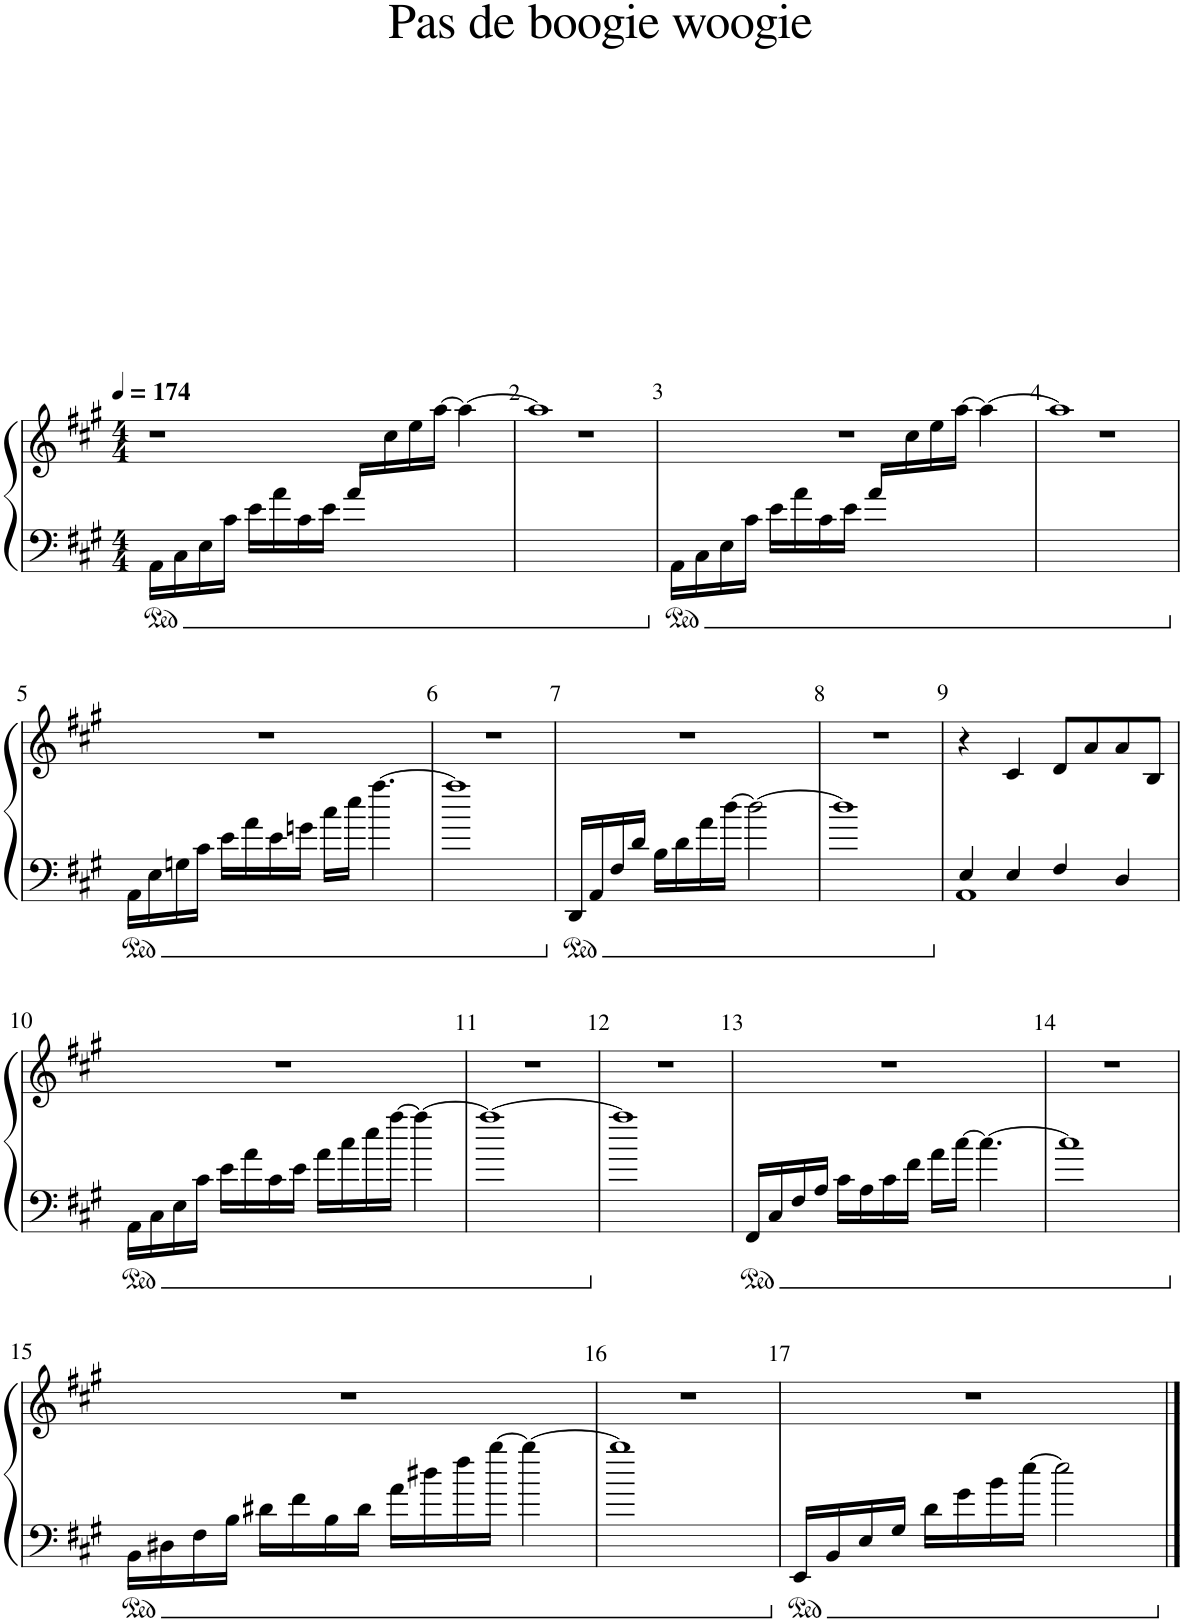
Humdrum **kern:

**kern	**kern
*part1	*part1
*staff2	*staff1
*I"Piano	*
*I'Pno.	*
*clefF4	*clefG2
*k[f#c#g#]	*k[f#c#g#]
*M4/4	*M4/4
*MM174	*MM174
*ped	*
=1	=1
*	*^
16AA\LL	1r	16ryy
*	*v	*v
16C#\	.
16E\	.
16c#\JJ	.
16e\LL	.
16a\	.
16c#\	.
16e\JJ	.
16a/LL	.
*	*^
4..ryy	.	16cc#\
.	.	16ee\
.	.	[16aa\JJ
.	.	4aa\_
=2	=2	=2
1ryy	1r	1aa]
=3	=3	=3
*ped	*	*
*	*Xped	*
16AA\LL	1r	16ryy
*	*v	*v
16C#\	.
16E\	.
16c#\JJ	.
16e\LL	.
16a\	.
16c#\	.
16e\JJ	.
16a/LL	.
*	*^
4..ryy	.	16cc#\
.	.	16ee\
.	.	[16aa\JJ
.	.	4aa\_
=4	=4	=4
1ryy	1r	1aa]
*	*v	*v
!!LO:LB:g=z
=5	=5
*	*Xped
16AA\LL	1r
16E\	.
16Gn\	.
16c#\JJ	.
16e\LL	.
16a\	.
16e\	.
16gn\JJ	.
16cc#\LL	.
16ee\JJ	.
[4.aa\	.
=6	=6
1aa]	1r
=7	=7
16DD/LL	1r
16AA/	.
16F#/	.
16d/JJ	.
16B\LL	.
16d\	.
16a\	.
[16dd\JJ	.
2dd\_	.
=8	=8
1dd]	1r
=9	=9
*^	*
4E/	1AA	4r
4E/	.	4c#/
4F#/	.	8d/L
.	.	8a/
4D/	.	8a/
.	.	8B/J
*v	*v	*
!!LO:LB:g=z
=10	=10
16AA\LL	1r
16C#\	.
16E\	.
16c#\JJ	.
16e\LL	.
16a\	.
16c#\	.
16e\JJ	.
16a\LL	.
16cc#\	.
16ee\	.
[16aa\JJ	.
4aa\_	.
=11	=11
1aa_	1r
=12	=12
1aa]	1r
=13	=13
16FF#/LL	1r
16C#/	.
16F#/	.
16A/JJ	.
16c#\LL	.
16A\	.
16c#\	.
16f#\JJ	.
16a\LL	.
[16cc#\JJ	.
4.cc#\_	.
=14	=14
1cc#]	1r
!!LO:LB:g=z
=15	=15
16BB\LL	1r
16D#X\	.
16F#\	.
16B\JJ	.
16d#X\LL	.
16f#\	.
16B\	.
16d#\JJ	.
16a\LL	.
16dd#X\	.
16ff#\	.
[16bb\JJ	.
4bb\_	.
=16	=16
1bb]	1r
=17	=17
16EE/LL	1r
16BB/	.
16E/	.
16G#/JJ	.
16d\LL	.
16g#\	.
16b\	.
[16ee\JJ	.
2ee\]	.
==	==
*-	*-
